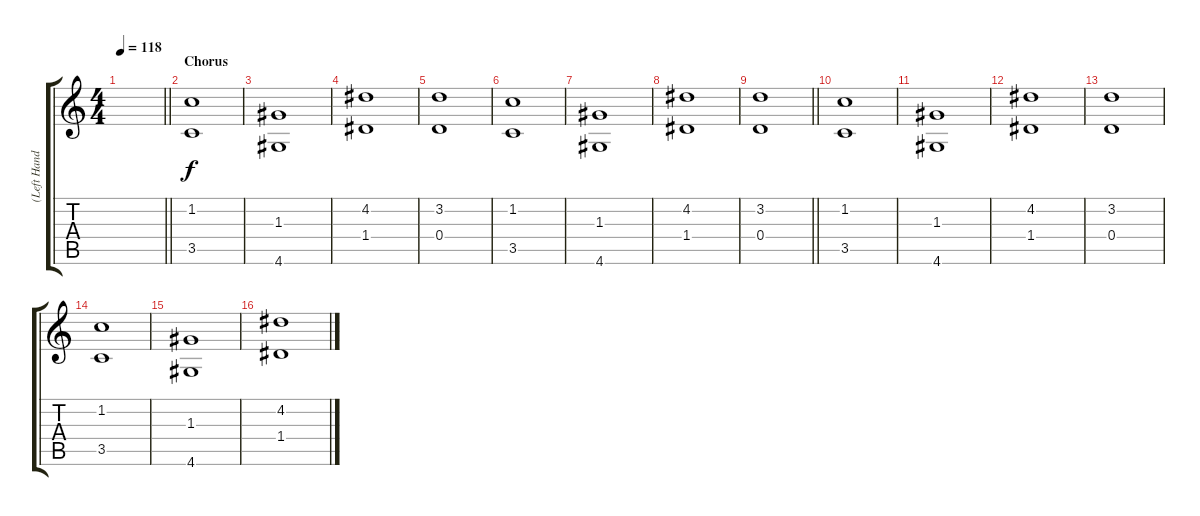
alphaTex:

\track ("(Left Hand)Ryan Tedder" "(Left Hand") {instrument acousticguitarsteel}
\staff {score tabs}
\tuning (E4 B3 G3 D3 A2 E2) {hide}
\ts (4 4)
\tempo 118
\clef g2
\barLineRight lightlight
\ks c
|
\section ("" "Chorus")
(1.2 3.5).1 |
(1.3 4.6).1 |
(4.2 1.4).1 |
(3.2 0.4).1 |
(1.2 3.5).1 |
(1.3 4.6).1 |
(4.2 1.4).1 |
\barLineRight lightlight
(3.2 0.4).1 |
(1.2 3.5).1 |
(1.3 4.6).1 |
(4.2 1.4).1 |
(3.2 0.4).1 |
(1.2 3.5).1 |
(1.3 4.6).1 |
(4.2 1.4).1
